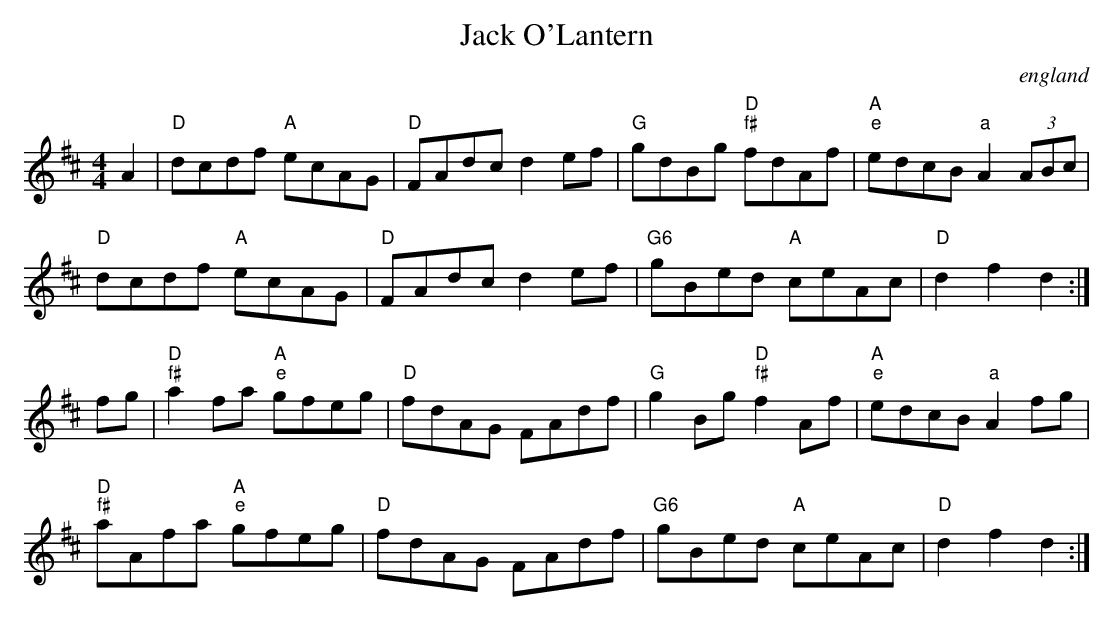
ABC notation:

X:1
T:Jack O'Lantern
O:england
M:4/4
L:1/4
K:D
A|"D"d/2c/2d/2f/2 "A"e/2c/2A/2G/2|"D"F/2A/2d/2c/2 de/2f/2|\
"G"g/2d/2B/2g/2 "D""f#"f/2d/2A/2f/2|"A""e"e/2d/2c/2B/2 """a"A(3A/2B/2c/2|
"D"d/2c/2d/2f/2 "A"e/2c/2A/2G/2|"D"F/2A/2d/2c/2 de/2f/2|\
"G6"g/2B/2e/2d/2 "A"c/2e/2A/2c/2|"D"df d:|
f/2g/2|"D""f#"af/2a/2 "A""e"g/2f/2e/2g/2|"D"f/2d/2A/2G/2 F/2A/2d/2f/2|\
"G"gB/2g/2 "D""f#"fA/2f/2|"A""e"e/2d/2c/2B/2 """a"Af/2g/2|
"D""f#"a/2A/2f/2a/2 "A""e"g/2f/2e/2g/2|"D"f/2d/2A/2G/2 F/2A/2d/2f/2|\
"G6"g/2B/2e/2d/2 "A"c/2e/2A/2c/2|"D"df d:|
